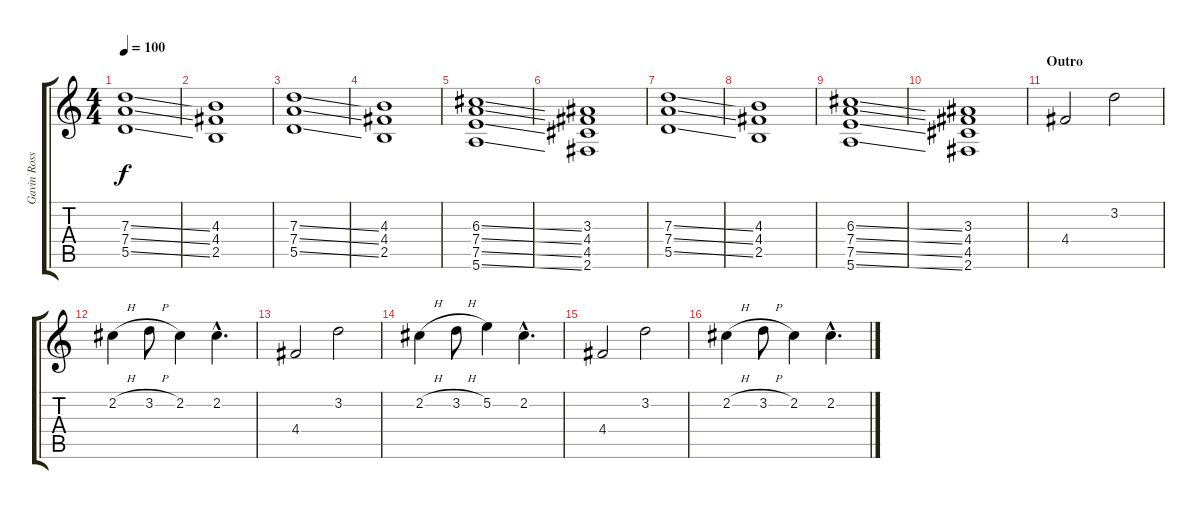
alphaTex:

\track ("Gavin Rossdale - Guitar" "Gavin Ross") {instrument acousticguitarnylon}
\staff {score tabs}
\tuning (E4 B3 G3 D3 A2 E2) {hide}
\ts (4 4)
\tempo 100
\clef g2
\ks c
(7.3{ss} 7.4{ss} 5.5{ss}).1{dy f} |
(4.3 4.4 2.5).1 |
(7.3{ss} 7.4{ss} 5.5{ss}).1 |
(4.3 4.4 2.5).1 |
(6.3{ss} 7.4{ss} 7.5{ss} 5.6{ss}).1 |
(3.3 4.4 4.5 2.6).1 |
(7.3{ss} 7.4{ss} 5.5{ss}).1 |
(4.3 4.4 2.5).1 |
(6.3{ss} 7.4{ss} 7.5{ss} 5.6{ss}).1 |
(3.3 4.4 4.5 2.6).1 |
\section ("" "Outro")
4.4.2 3.2.2 |
2.2{h}.4 3.2{h}.8 2.2.4 2.2{hac}.4{d} |
4.4.2 3.2.2 |
2.2{h}.4 3.2{h}.8 5.2.4 2.2{hac}.4{d} |
4.4.2 3.2.2 |
2.2{h}.4 3.2{h}.8 2.2.4 2.2{hac}.4{d}
